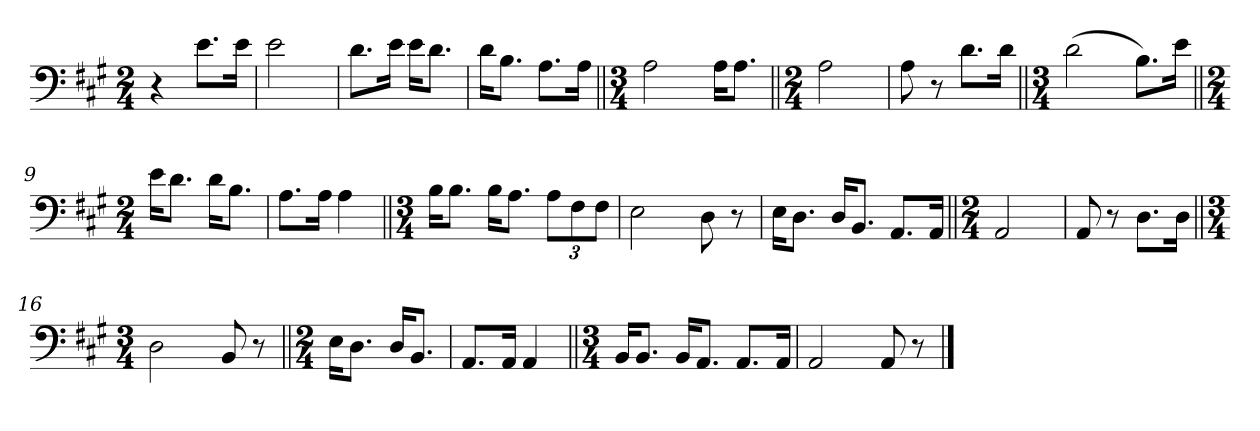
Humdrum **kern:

**kern
*part1
*staff1
*clefF4
*k[f#c#g#]
*M2/4
=1
4r
8.e\L
16e\Jk
=2
2e\
=3
8.d\L
16e\Jk
16e\KL
8.d\J
=4
16d\KL
8.B\J
8.A\L
16A\Jk
=5||
*M3/4
2A\
16A\KL
8.A\J
=6||
*M2/4
2A\
=7
8A\
8r
8.d\L
16d\Jk
=8||
*M3/4
(2d\
8.B\L)
16e\Jk
=9||
*M2/4
16e\KL
8.d\J
16d\KL
8.B\J
=10
8.A\L
16A\Jk
4A\
=11||
*M3/4
16B\KL
8.B\J
16B\KL
8.A\J
12A\L
12F#\
12F#\J
=12
2E\
8D\
8r
=13
16E\KL
8.D\J
16D/KL
8.BB/J
8.AA/L
16AA/Jk
=14||
*M2/4
2AA/
=15
8AA/
8r
8.D\L
16D\Jk
=16||
*M3/4
2D\
8BB/
8r
=17||
*M2/4
16E\KL
8.D\J
16D/KL
8.BB/J
=18
8.AA/L
16AA/Jk
4AA/
=19||
*M3/4
16BB/KL
8.BB/J
16BB/KL
8.AA/J
8.AA/L
16AA/Jk
=20
2AA/
8AA/
8r
==
*-
